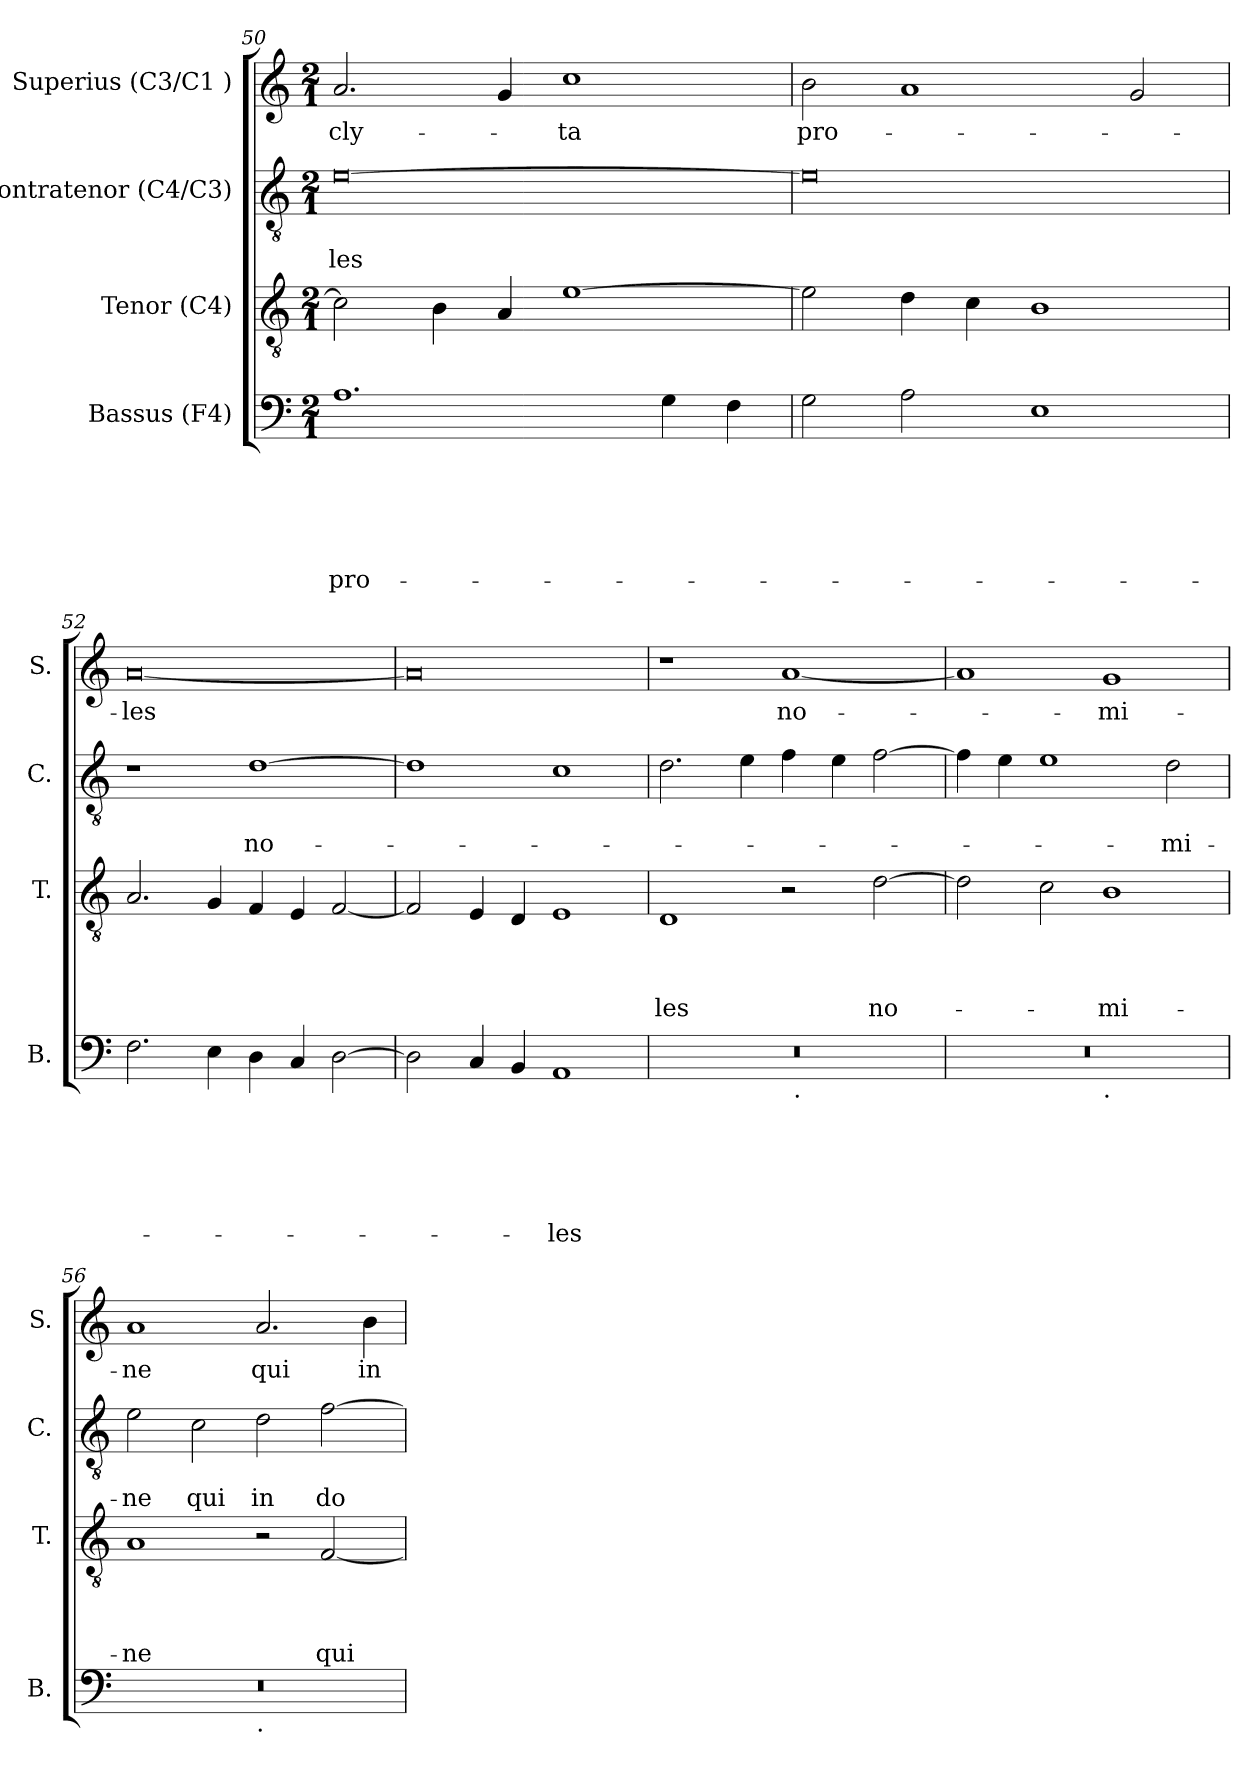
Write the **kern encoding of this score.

**kern	**text	**text	**text	**text	**text	**text	**kern	**text	**text	**text	**text	**kern	**text	**text	**kern	**text
*part4	*part4	*part4	*part4	*part4	*part4	*part4	*part3	*part3	*part3	*part3	*part3	*part2	*part2	*part2	*part1	*part1
*staff4	*staff4	*staff4	*staff4	*staff4	*staff4	*staff4	*staff3	*staff3	*staff3	*staff3	*staff3	*staff2	*staff2	*staff2	*staff1	*staff1
*I"Bassus (F4)	*	*	*	*	*	*	*I"Tenor (C4)	*	*	*	*	*I"Contratenor (C4/C3)	*	*	*I"Superius (C3/C1 )	*
*I'B.	*	*	*	*	*	*	*I'T.	*	*	*	*	*I'C.	*	*	*I'S.	*
*clefF4	*	*	*	*	*	*	*clefGv2	*	*	*	*	*clefGv2	*	*	*clefG2	*
*k[]	*	*	*	*	*	*	*k[]	*	*	*	*	*k[]	*	*	*k[]	*
*C:	*	*	*	*	*	*	*C:	*	*	*	*	*C:	*	*	*C:	*
*M2/1	*	*	*	*	*	*	*M2/1	*	*	*	*	*M2/1	*	*	*M2/1	*
=50	=50	=50	=50	=50	=50	=50	=50	=50	=50	=50	=50	=50	=50	=50	=50	=50
!	!	!	!	!	!	!LO:LY:b	!	!	!	!	!	!	!	!LO:LY:b	!	!LO:LY:b
1.A	.	.	.	.	.	pro-	2c\]	.	.	.	.	[>0e	.	-les	2.a/	-cly-
.	.	.	.	.	.	.	4B\	.	.	.	.	.	.	.	.	.
.	.	.	.	.	.	.	4A/	.	.	.	.	.	.	.	4g/	.
!	!	!	!	!	!	!	!	!	!	!	!	!	!	!	!	!LO:LY:b
.	.	.	.	.	.	.	[>1e	.	.	.	.	.	.	.	1cc	-ta
4G\	.	.	.	.	.	.	.	.	.	.	.	.	.	.	.	.
4F\	.	.	.	.	.	.	.	.	.	.	.	.	.	.	.	.
=51	=51	=51	=51	=51	=51	=51	=51	=51	=51	=51	=51	=51	=51	=51	=51	=51
!	!	!	!	!	!	!	!	!	!	!	!	!	!	!	!	!LO:LY:b
2G\	.	.	.	.	.	.	2e\]	.	.	.	.	0e]	.	.	2b\	pro-
2A\	.	.	.	.	.	.	4d\	.	.	.	.	.	.	.	1a	.
.	.	.	.	.	.	.	4c\	.	.	.	.	.	.	.	.	.
1E	.	.	.	.	.	.	1B	.	.	.	.	.	.	.	.	.
.	.	.	.	.	.	.	.	.	.	.	.	.	.	.	2g/	.
=52	=52	=52	=52	=52	=52	=52	=52	=52	=52	=52	=52	=52	=52	=52	=52	=52
!	!	!	!	!	!	!	!	!	!	!	!	!	!	!	!	!LO:LY:b
2.F\	.	.	.	.	.	.	2.A/	.	.	.	.	1r	.	.	[<0a	-les
4E\	.	.	.	.	.	.	4G/	.	.	.	.	.	.	.	.	.
!	!	!	!	!	!	!	!	!	!	!	!	!	!	!LO:LY:b	!	!
4D\	.	.	.	.	.	.	4F/	.	.	.	.	[>1d	.	no-	.	.
4C/	.	.	.	.	.	.	4E/	.	.	.	.	.	.	.	.	.
[>2D\	.	.	.	.	.	.	[<2F/	.	.	.	.	.	.	.	.	.
=53	=53	=53	=53	=53	=53	=53	=53	=53	=53	=53	=53	=53	=53	=53	=53	=53
2D\]	.	.	.	.	.	.	2F/]	.	.	.	.	1d]	.	.	0a]	.
4C/	.	.	.	.	.	.	4E/	.	.	.	.	.	.	.	.	.
4BB/	.	.	.	.	.	.	4D/	.	.	.	.	.	.	.	.	.
!	!	!	!	!	!	!LO:LY:b	!	!	!	!	!	!	!	!	!	!
1AA	.	.	.	.	.	-les	1E	.	.	.	.	1c	.	.	.	.
!!LO:LB:g=z
=54	=54	=54	=54	=54	=54	=54	=54	=54	=54	=54	=54	=54	=54	=54	=54	=54
!	!	!	!	!	!	!	!	!	!	!	!LO:LY:b	!	!	!	!	!
*^	*	*	*	*	*	*	*	*	*	*	*	*	*	*	*	*
0r	1ryy	.	.	.	.	.	.	1D	.	.	.	-les	2.d\	.	.	1r	.
.	.	.	.	.	.	.	.	.	.	.	.	.	4e\	.	.	.	.
!	!	!	!	!	!	!	!	!	!	!	!	!	!	!	!	!	!LO:LY:b
.	32ryy	.	.	.	.	.	.	2r	.	.	.	.	4f\	.	.	[<1a	no-
!	!LO:TX:b:t=.	!	!	!	!	!	!	!	!	!	!	!	!	!	!	!	!
.	2ryy	.	.	.	.	.	.	.	.	.	.	.	.	.	.	.	.
.	.	.	.	.	.	.	.	.	.	.	.	.	4e\	.	.	.	.
!	!	!	!	!	!	!	!	!	!	!	!	!LO:LY:b	!	!	!	!	!
.	.	.	.	.	.	.	.	[>2d\	.	.	.	no-	[>2f\	.	.	.	.
.	4...ryy	.	.	.	.	.	.	.	.	.	.	.	.	.	.	.	.
=55	=55	=55	=55	=55	=55	=55	=55	=55	=55	=55	=55	=55	=55	=55	=55	=55	=55
0r	1ryy	.	.	.	.	.	.	2d\]	.	.	.	.	4f\]	.	.	1a]	.
.	.	.	.	.	.	.	.	.	.	.	.	.	4e\	.	.	.	.
.	.	.	.	.	.	.	.	2c\	.	.	.	.	1e	.	.	.	.
!	!LO:TX:b:t=.	!	!	!	!	!	!	!	!	!	!	!	!	!	!	!	!
!	!	!	!	!	!	!	!	!	!	!	!	!LO:LY:b	!	!	!	!	!LO:LY:b
.	1ryy	.	.	.	.	.	.	1B	.	.	.	-mi-	.	.	.	1g	-mi-
!	!	!	!	!	!	!	!	!	!	!	!	!	!	!	!LO:LY:b	!	!
.	.	.	.	.	.	.	.	.	.	.	.	.	2d\	.	-mi-	.	.
=56	=56	=56	=56	=56	=56	=56	=56	=56	=56	=56	=56	=56	=56	=56	=56	=56	=56
!	!	!	!	!	!	!	!	!	!	!	!	!LO:LY:b	!	!	!LO:LY:b	!	!LO:LY:b
0r	1ryy	.	.	.	.	.	.	1A	.	.	.	-ne	2e\	.	-ne	1a	-ne
!	!	!	!	!	!	!	!	!	!	!	!	!	!	!	!LO:LY:b	!	!
.	.	.	.	.	.	.	.	.	.	.	.	.	2c\	.	qui	.	.
!	!LO:TX:b:t=.	!	!	!	!	!	!	!	!	!	!	!	!	!	!	!	!
!	!	!	!	!	!	!	!	!	!	!	!	!	!	!	!LO:LY:b	!	!LO:LY:b
.	1ryy	.	.	.	.	.	.	2r	.	.	.	.	2d\	.	in	2.a/	qui
!	!	!	!	!	!	!	!	!	!	!	!	!LO:LY:b	!	!	!LO:LY:b	!	!
.	.	.	.	.	.	.	.	[<2F/	.	.	.	qui	[>2f\	.	do-	.	.
!	!	!	!	!	!	!	!	!	!	!	!	!	!	!	!	!	!LO:LY:b
.	.	.	.	.	.	.	.	.	.	.	.	.	.	.	.	4b\	in
*v	*v	*	*	*	*	*	*	*	*	*	*	*	*	*	*	*	*
=	=	=	=	=	=	=	=	=	=	=	=	=	=	=	=	=
*-	*-	*-	*-	*-	*-	*-	*-	*-	*-	*-	*-	*-	*-	*-	*-	*-
